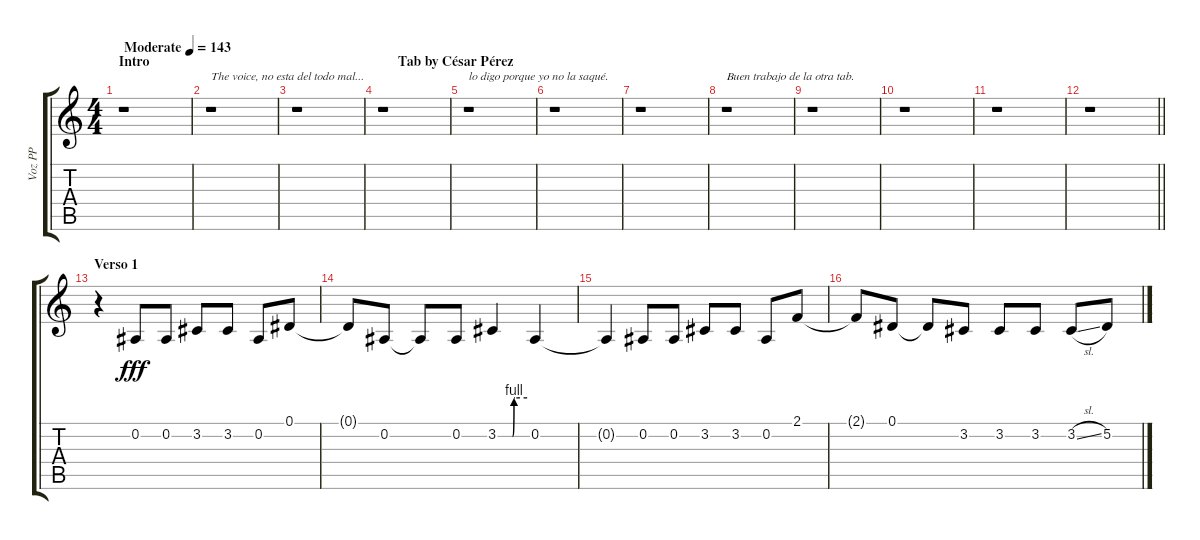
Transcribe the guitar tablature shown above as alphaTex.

\track ("Voz PP" "Voz PP") {instrument bassoon}
\staff {score tabs}
\tuning (Eb4 Bb3 Gb3 Db3 Ab2 Eb2) {hide}
\ts (4 4)
\section ("" "Intro                                                                       Tab by César Pérez")
\tempo (143 "Moderate")
\clef g2
\ks c
r.1{dy fff instrument bassoon} |
r.1{txt "The voice, no esta del todo mal..."} |
r.1 |
r.1 |
r.1{txt "lo digo porque yo no la saqué."} |
r.1 |
r.1 |
r.1{txt "Buen trabajo de la otra tab."} |
r.1 |
r.1 |
r.1 |
\barLineRight lightlight
r.1 |
\section ("" "Verso 1")
r.4 0.2.8 0.2.8 3.2.8 3.2.8 0.2.8 0.1.8 |
0.1{t}.8 0.2.8 0.2{t}.8 0.2.8 3.2{be (custom 0 0 30 0 33 4 35 4 60 4)}.4 0.2.4 |
0.2{t}.4 0.2.8 0.2.8 3.2.8 3.2.8 0.2.8 2.1.8 |
2.1{t}.8 0.1.8 0.1{t}.8 3.2.8 3.2.8 3.2.8 3.2{sl}.8 5.2.8
